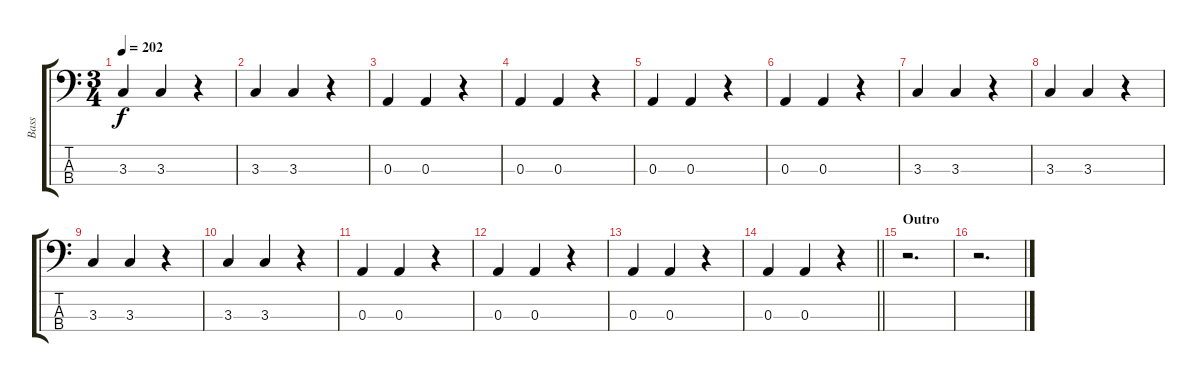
\track ("Bass" "Bass") {instrument electricbasspick}
\staff {score tabs}
\tuning (G2 D2 A1 D1) {hide}
\ts (3 4)
\tempo 202
\clef f4
\ks c
3.3.4{dy f} 3.3.4 r.4 |
3.3.4 3.3.4 r.4 |
0.3.4 0.3.4 r.4 |
0.3.4 0.3.4 r.4 |
0.3.4 0.3.4 r.4 |
0.3.4 0.3.4 r.4 |
3.3.4 3.3.4 r.4 |
3.3.4 3.3.4 r.4 |
3.3.4 3.3.4 r.4 |
3.3.4 3.3.4 r.4 |
0.3.4 0.3.4 r.4 |
0.3.4 0.3.4 r.4 |
0.3.4 0.3.4 r.4 |
\barLineRight lightlight
0.3.4 0.3.4 r.4 |
\section ("" "Outro")
r.2{d} |
r.2{d}
